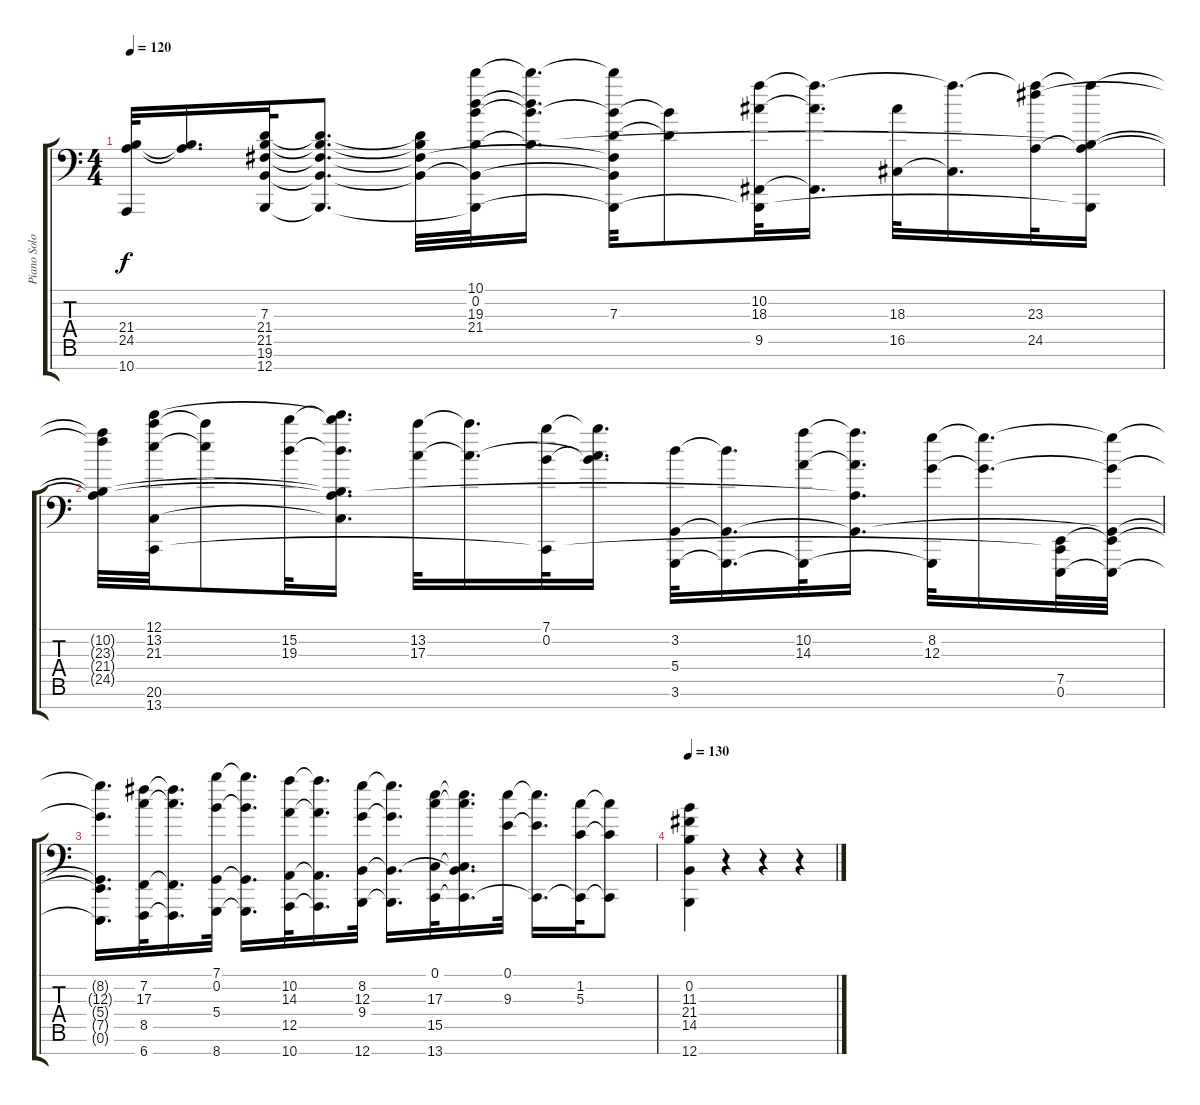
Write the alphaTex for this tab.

\track ("Piano Solo" "Piano Solo") {instrument acousticgrandpiano}
\staff {score tabs}
\tuning (E5 B4 G3 D2 A1 E1 B0) {hide}
\ts (4 4)
\tempo 120
\clef f4
\ks c
(21.4 24.5 10.7{t}).32{dy f} (21.4{t} 24.5{t}).16{d} (7.3 21.4 21.5 19.6 12.7).32 (7.3{t} 21.4{t} 21.5{t} 19.6{t} 12.7{t}).8{d} (7.3{t} 21.4{t} 21.5{t} 19.6{t}).32 (10.1 0.2 19.3 21.4 19.6{t} 12.7{t}).32 (10.1{t} 0.2{t} 19.3{t} 21.4{t}).16{d} (10.1{t} 0.2{t} 7.3 21.5{t} 19.6{t} 12.7{t}).32 (0.2{t} 7.3{t}).8 (10.2 18.3 9.5 12.7{t}).32 (10.2{t} 18.3{t} 9.5{t}).16{d} (18.3 16.5).32 (10.2{t} 16.5{t}).16{d} (10.2{t} 23.3 24.5).32 (10.2{t} 21.4{t} 24.5{t} 12.7{t}).16 |
(10.2{t} 23.3{t} 21.4{t} 24.5{t}).32 (12.1 13.2 21.3 20.6 13.7).32 (13.2{t} 21.3{t}).8 (15.2 19.3).32 (12.1{t} 15.2{t} 19.3{t} 21.4{t} 24.5{t} 20.6{t}).16{d} (13.2 17.3).32 (13.2{t} 17.3{t}).16{d} (7.1 0.2 13.7{t}).32 (7.1{t} 0.2{t} 17.3{t}).16{d} (3.2 5.4 3.6).32 (3.2{t} 5.4{t} 3.6{t}).16{d} (10.2 14.3 3.6{t}).32 (10.2{t} 14.3{t} 5.4{t} 24.5{t}).16{d} (8.2 12.3 3.6{t}).32 (8.2{t} 12.3{t}).16{d} (7.5 0.6 13.7{t}).32 (8.2{t} 12.3{t} 5.4{t} 7.5{t} 0.6{t}).32 |
(8.2{t} 12.3{t} 5.4{t} 7.5{t} 0.6{t}).16{d} (7.2 17.3 8.5 6.7).32 (7.2{t} 17.3{t} 8.5{t} 6.7{t}).16{d} (7.1 0.2 5.4 8.7).32 (7.1{t} 0.2{t} 5.4{t} 8.7{t}).16{d} (10.2 14.3 12.5 10.7).32 (10.2{t} 14.3{t} 12.5{t} 10.7{t}).16{d} (8.2 12.3 9.4 12.7).32 (8.2{t} 12.3{t} 9.4{t} 12.7{t}).16{d} (0.1 17.3 15.5 13.7).32 (0.1{t} 17.3{t} 9.4{t} 15.5{t} 13.7{t}).16{d} (0.1 9.3).32 (0.1{t} 9.3{t} 13.7{t}).16{d} (1.2 5.3 13.7{t}).32 (1.2{t} 5.3{t} 13.7{t}).8 |
\tempo 130
(0.2 11.3 21.4 14.5 12.7).4 r.4 r.4 r.4
